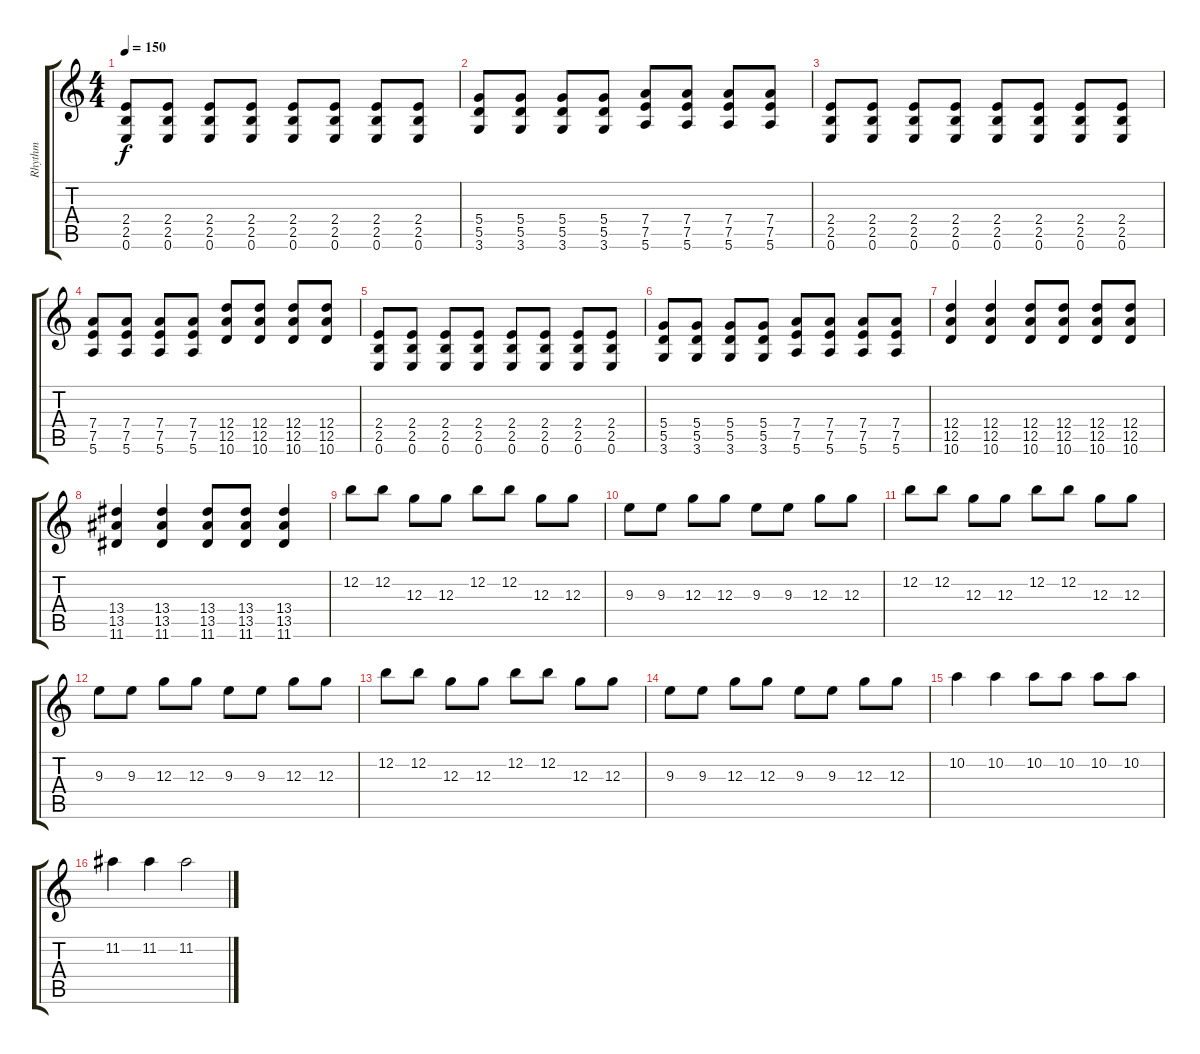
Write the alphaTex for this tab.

\track ("Rhythm" "Rhythm") {instrument distortionguitar}
\staff {score tabs}
\tuning (E4 B3 G3 D3 A2 E2) {hide}
\ts (4 4)
\tempo 150
\clef g2
\ks c
(2.4 2.5 0.6).8{dy f} (2.4 2.5 0.6).8 (2.4 2.5 0.6).8 (2.4 2.5 0.6).8 (2.4 2.5 0.6).8 (2.4 2.5 0.6).8 (2.4 2.5 0.6).8 (2.4 2.5 0.6).8 |
(5.4 5.5 3.6).8 (5.4 5.5 3.6).8 (5.4 5.5 3.6).8 (5.4 5.5 3.6).8 (7.4 7.5 5.6).8 (7.4 7.5 5.6).8 (7.4 7.5 5.6).8 (7.4 7.5 5.6).8 |
(2.4 2.5 0.6).8 (2.4 2.5 0.6).8 (2.4 2.5 0.6).8 (2.4 2.5 0.6).8 (2.4 2.5 0.6).8 (2.4 2.5 0.6).8 (2.4 2.5 0.6).8 (2.4 2.5 0.6).8 |
(7.4 7.5 5.6).8 (7.4 7.5 5.6).8 (7.4 7.5 5.6).8 (7.4 7.5 5.6).8 (12.4 12.5 10.6).8 (12.4 12.5 10.6).8 (12.4 12.5 10.6).8 (12.4 12.5 10.6).8 |
(2.4 2.5 0.6).8 (2.4 2.5 0.6).8 (2.4 2.5 0.6).8 (2.4 2.5 0.6).8 (2.4 2.5 0.6).8 (2.4 2.5 0.6).8 (2.4 2.5 0.6).8 (2.4 2.5 0.6).8 |
(5.4 5.5 3.6).8 (5.4 5.5 3.6).8 (5.4 5.5 3.6).8 (5.4 5.5 3.6).8 (7.4 7.5 5.6).8 (7.4 7.5 5.6).8 (7.4 7.5 5.6).8 (7.4 7.5 5.6).8 |
(12.4 12.5 10.6).4 (12.4 12.5 10.6).4 (12.4 12.5 10.6).8 (12.4 12.5 10.6).8 (12.4 12.5 10.6).8 (12.4 12.5 10.6).8 |
(13.4 13.5 11.6).4 (13.4 13.5 11.6).4 (13.4 13.5 11.6).8 (13.4 13.5 11.6).8 (13.4 13.5 11.6).4 |
12.2.8 12.2.8 12.3.8 12.3.8 12.2.8 12.2.8 12.3.8 12.3.8 |
9.3.8 9.3.8 12.3.8 12.3.8 9.3.8 9.3.8 12.3.8 12.3.8 |
12.2.8 12.2.8 12.3.8 12.3.8 12.2.8 12.2.8 12.3.8 12.3.8 |
9.3.8 9.3.8 12.3.8 12.3.8 9.3.8 9.3.8 12.3.8 12.3.8 |
12.2.8 12.2.8 12.3.8 12.3.8 12.2.8 12.2.8 12.3.8 12.3.8 |
9.3.8 9.3.8 12.3.8 12.3.8 9.3.8 9.3.8 12.3.8 12.3.8 |
10.2.4 10.2.4 10.2.8 10.2.8 10.2.8 10.2.8 |
11.2.4 11.2.4 11.2.2
